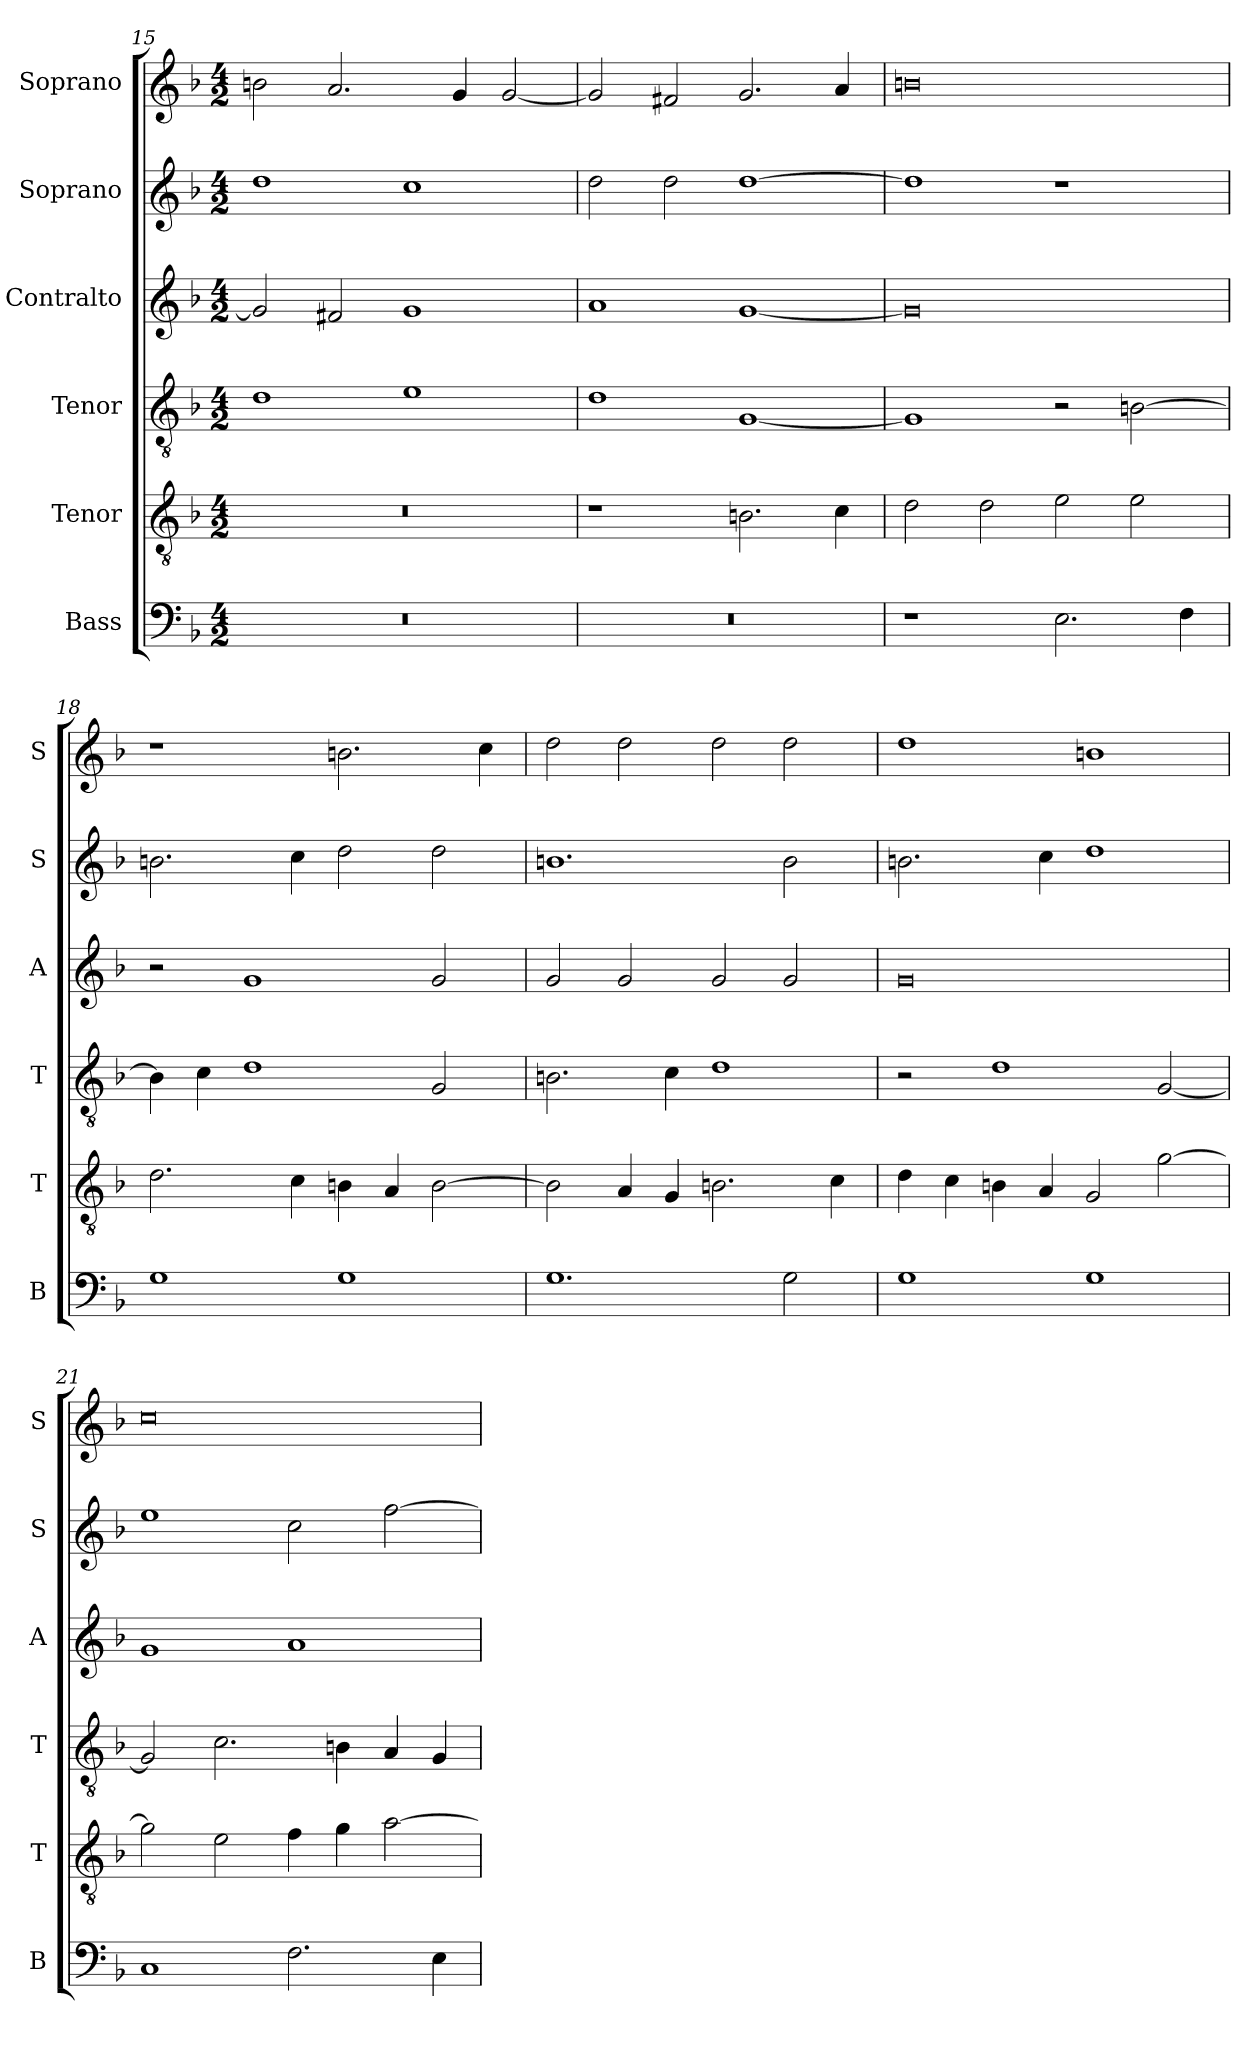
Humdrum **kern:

**kern	**kern	**kern	**kern	**kern	**kern
*part6	*part5	*part4	*part3	*part2	*part1
*staff6	*staff5	*staff4	*staff3	*staff2	*staff1
*I"Bass	*I"Tenor	*I"Tenor	*I"Contralto	*I"Soprano	*I"Soprano
*I'B	*I'T	*I'T	*I'A	*I'S	*I'S
*clefF4	*clefGv2	*clefGv2	*clefG2	*clefG2	*clefG2
*k[b-]	*k[b-]	*k[b-]	*k[b-]	*k[b-]	*k[b-]
*M4/2	*M4/2	*M4/2	*M4/2	*M4/2	*M4/2
=15	=15	=15	=15	=15	=15
0r	0r	1d	2g]	1dd	2bn
.	.	.	2f#X	.	2.a
.	.	1e	1g	1cc	.
.	.	.	.	.	4g
.	.	.	.	.	[2g
=16	=16	=16	=16	=16	=16
0r	1r	1d	1a	2dd	2g]
.	.	.	.	2dd	2f#X
.	2.Bn	[1G	[1g	[1dd	2.g
.	4c	.	.	.	4a
=17	=17	=17	=17	=17	=17
1r	2d	1G]	0g]	1dd]	0bn
.	2d	.	.	.	.
2.E	2e	2r	.	1r	.
.	2e	[2Bn	.	.	.
4F	.	.	.	.	.
=18	=18	=18	=18	=18	=18
1G	2.d	4B]	2r	2.bn	1r
.	.	4c	.	.	.
.	.	1d	1g	.	.
.	4c	.	.	4cc	.
1G	4Bn	.	.	2dd	2.bn
.	4A	.	.	.	.
.	[2B	2G	2g	2dd	.
.	.	.	.	.	4cc
=19	=19	=19	=19	=19	=19
1.G	2B]	2.Bn	2g	1.bn	2dd
.	4A	.	2g	.	2dd
.	4G	4c	.	.	.
.	2.Bn	1d	2g	.	2dd
2G	.	.	2g	2b	2dd
.	4c	.	.	.	.
=20	=20	=20	=20	=20	=20
1G	4d	2r	0g	2.bn	1dd
.	4c	.	.	.	.
.	4Bn	1d	.	.	.
.	4A	.	.	4cc	.
1G	2G	.	.	1dd	1bn
.	[2g	[2G	.	.	.
=21	=21	=21	=21	=21	=21
1C	2g]	2G]	1g	1ee	0cc
.	2e	2.c	.	.	.
2.F	4f	.	1a	2cc	.
.	4g	4Bn	.	.	.
.	[2a	4A	.	[2ff	.
4E	.	4G	.	.	.
=	=	=	=	=	=
*-	*-	*-	*-	*-	*-
